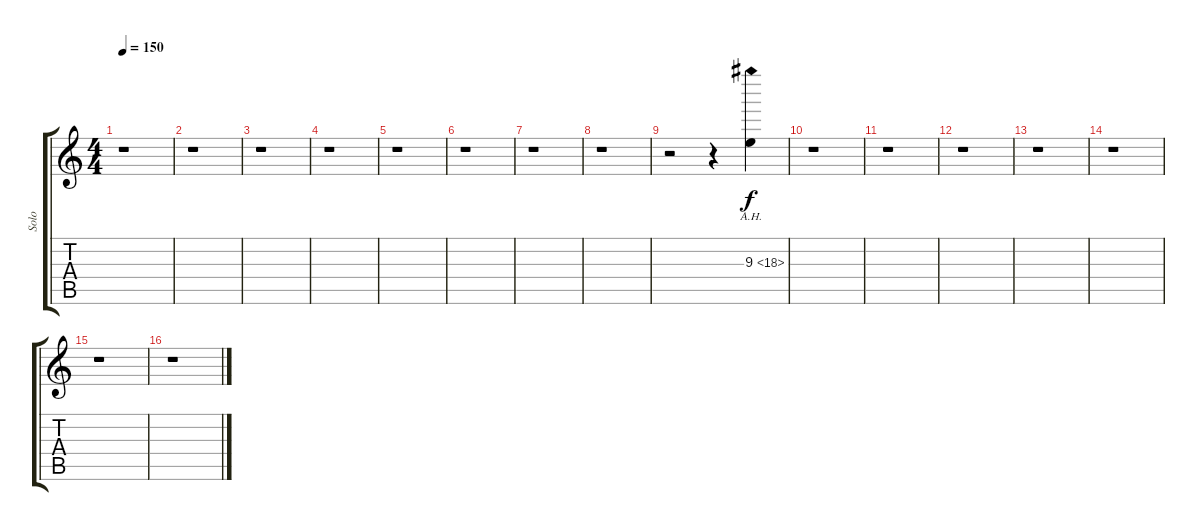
\track ("Solo" "Solo") {instrument overdrivenguitar}
\staff {score tabs}
\tuning (E4 B3 G3 D3 A2 E2) {hide}
\ts (4 4)
\tempo 150
\clef g2
\ks c
r.1{dy f} |
r.1 |
r.1 |
r.1 |
r.1 |
r.1 |
r.1 |
r.1 |
r.2 r.4 9.3{ah 9}.4 |
r.1 |
r.1 |
r.1 |
r.1 |
r.1 |
r.1 |
r.1
